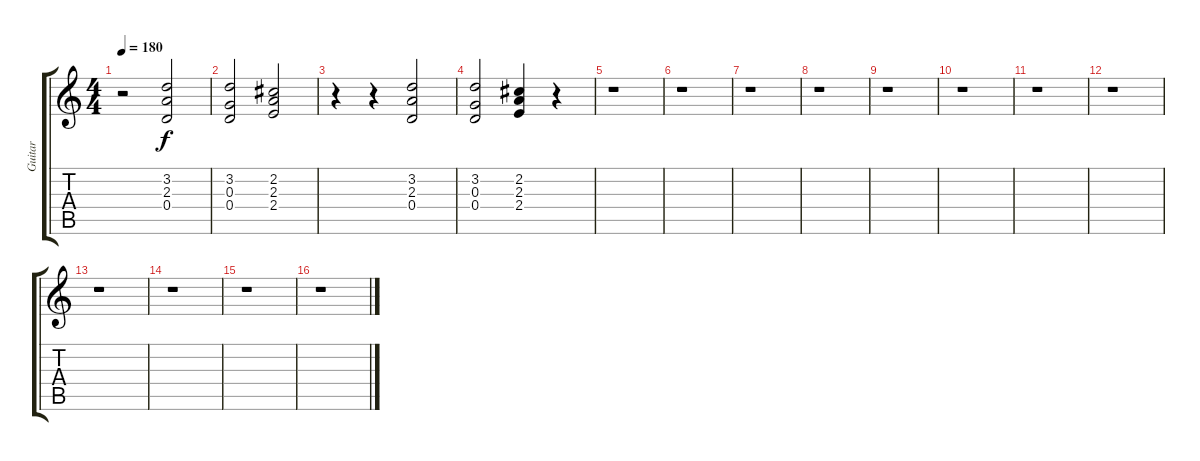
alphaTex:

\track ("Guitar " "Guitar ") {instrument acousticguitarsteel}
\staff {score tabs}
\tuning (E4 B3 G3 D3 A2 E2) {hide}
\ts (4 4)
\tempo 180
\clef g2
\ks c
r.2{dy f} (3.2 2.3 0.4).2 |
(3.2 0.3 0.4).2 (2.2 2.3 2.4).2 |
r.4 r.4 (3.2 2.3 0.4).2 |
(3.2 0.3 0.4).2 (2.2 2.3 2.4).4 r.4 |
r.1 |
r.1 |
r.1 |
r.1 |
r.1 |
r.1 |
r.1 |
r.1 |
r.1 |
r.1 |
r.1 |
r.1
